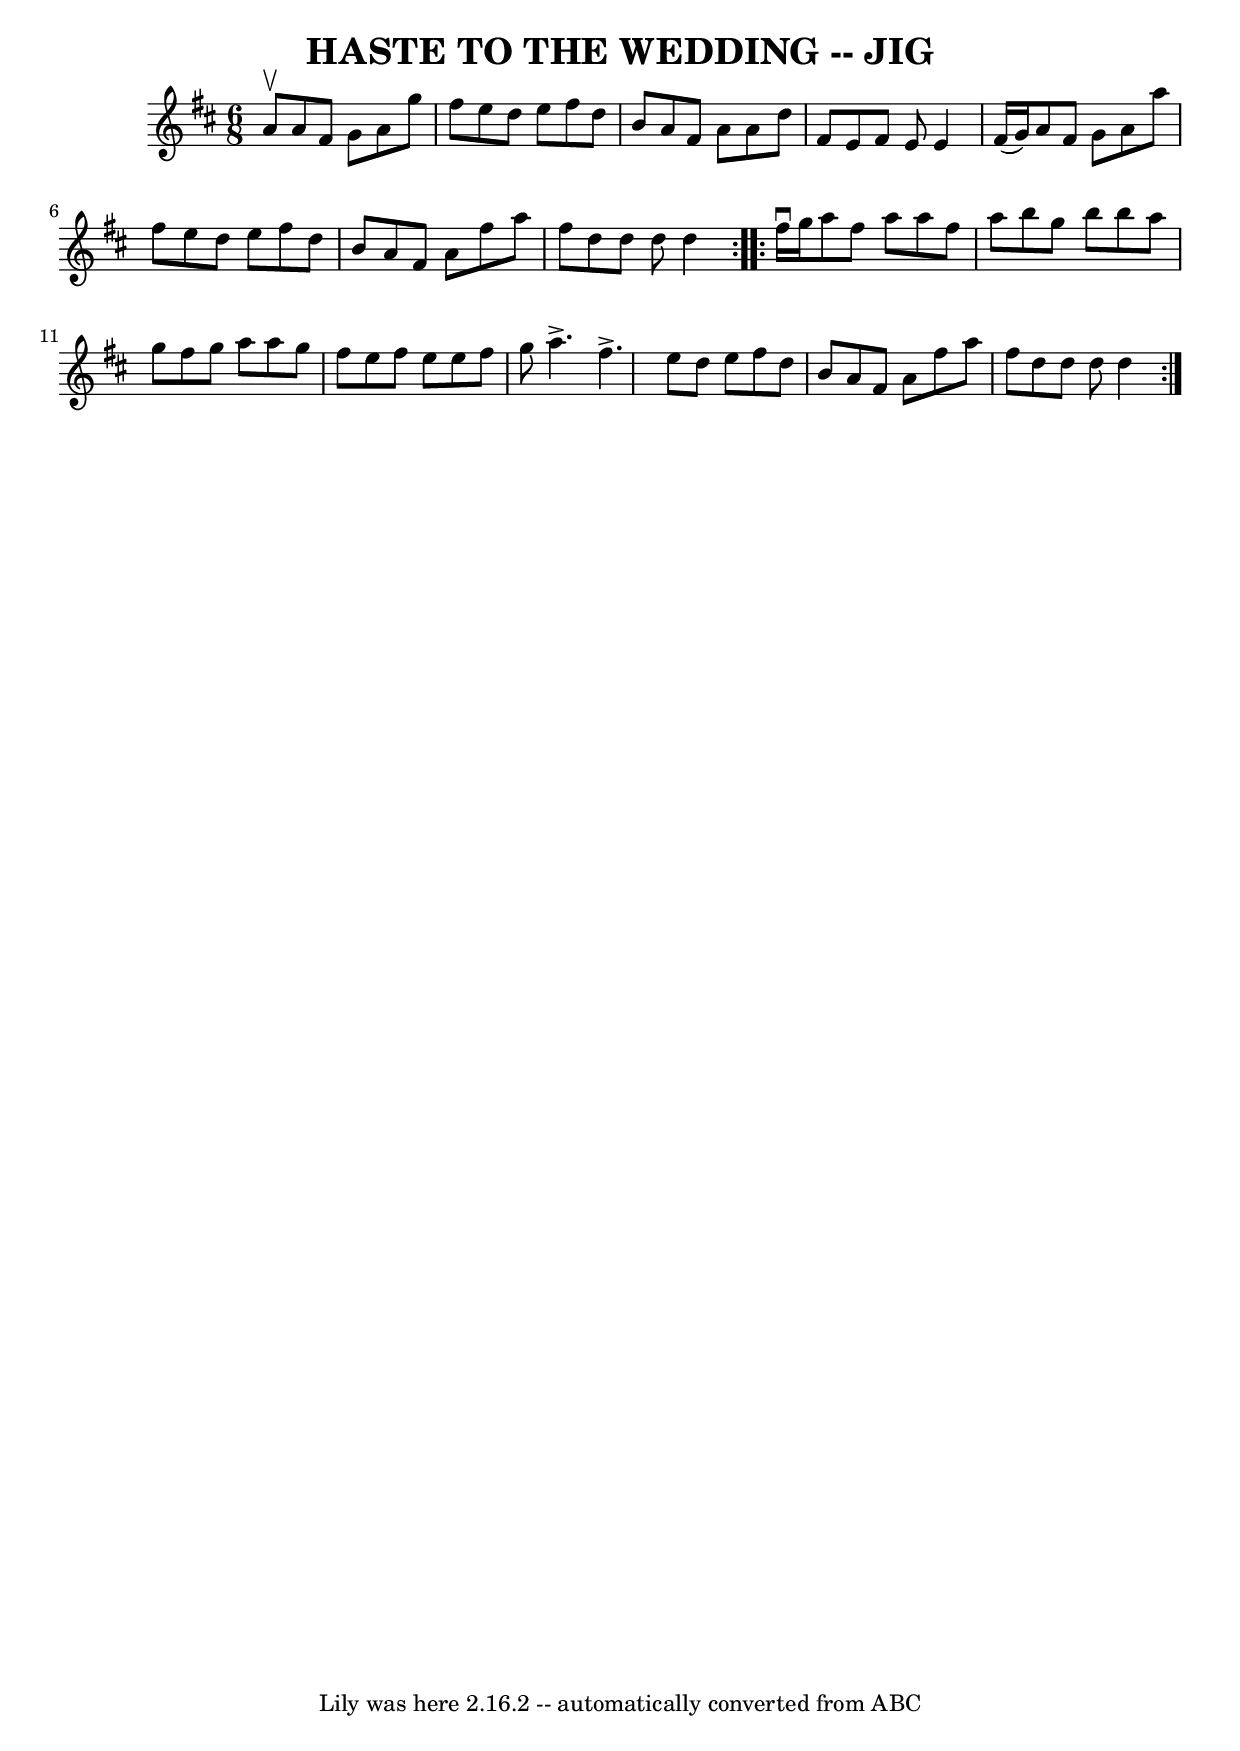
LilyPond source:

\version "2.16.2"
\include "Mammoth.ily"
\header {
  %% book = "Ryan's Mammoth Collection of Fiddle Tunes"
  crossRefNumber = "1"
  footnotes = ""
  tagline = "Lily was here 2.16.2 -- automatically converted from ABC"
  title = "HASTE TO THE WEDDING -- JIG"

}
voicedefault =  {



  \repeat volta 2 {

    \time 6/8 
    \key d \major
    a'8^\upbow       |
    a'8 fis'8 g'8    
    a'8 g''8 fis''8    |
    e''8 d''8 e''8 fis''8 d''8    
    b'8    |
    a'8 fis'8 a'8 a'8 d''8 fis'8    |
    e'8 
    fis'8 e'8 e'4 fis'16 (g'16)       |
    a'8 fis'8    
    g'8 a'8 a''8 fis''8    |
    e''8 d''8 e''8 fis''8    
    d''8 b'8    |
    a'8 fis'8 a'8 fis''8 a''8 fis''8    
    |
    d''8 d''8 d''8 d''4  
  }     
  \repeat volta 2 {
    fis''16^\downbow g''16        |
    a''8 fis''8 a''8 a''8 fis''8    
    a''8    |
    b''8 g''8 b''8 b''8 a''8 g''8    |
    
    fis''8 g''8 a''8 a''8 g''8 fis''8    |
    e''8 fis''8   
    e''8 e''8 fis''8 g''8        |
    a''4.^\accent fis''4.^\accent   |
    e''8 d''8 e''8 fis''8 d''8 b'8    |
    
    a'8 fis'8 a'8 fis''8 a''8 fis''8    |
    d''8 d''8    
    d''8 d''4  
  }   

}

\score{
  <<

    \context Staff="default"
    {
      \voicedefault 
      
    }

  >>
  \layout {
    
  }
  \midi {
  }

}
